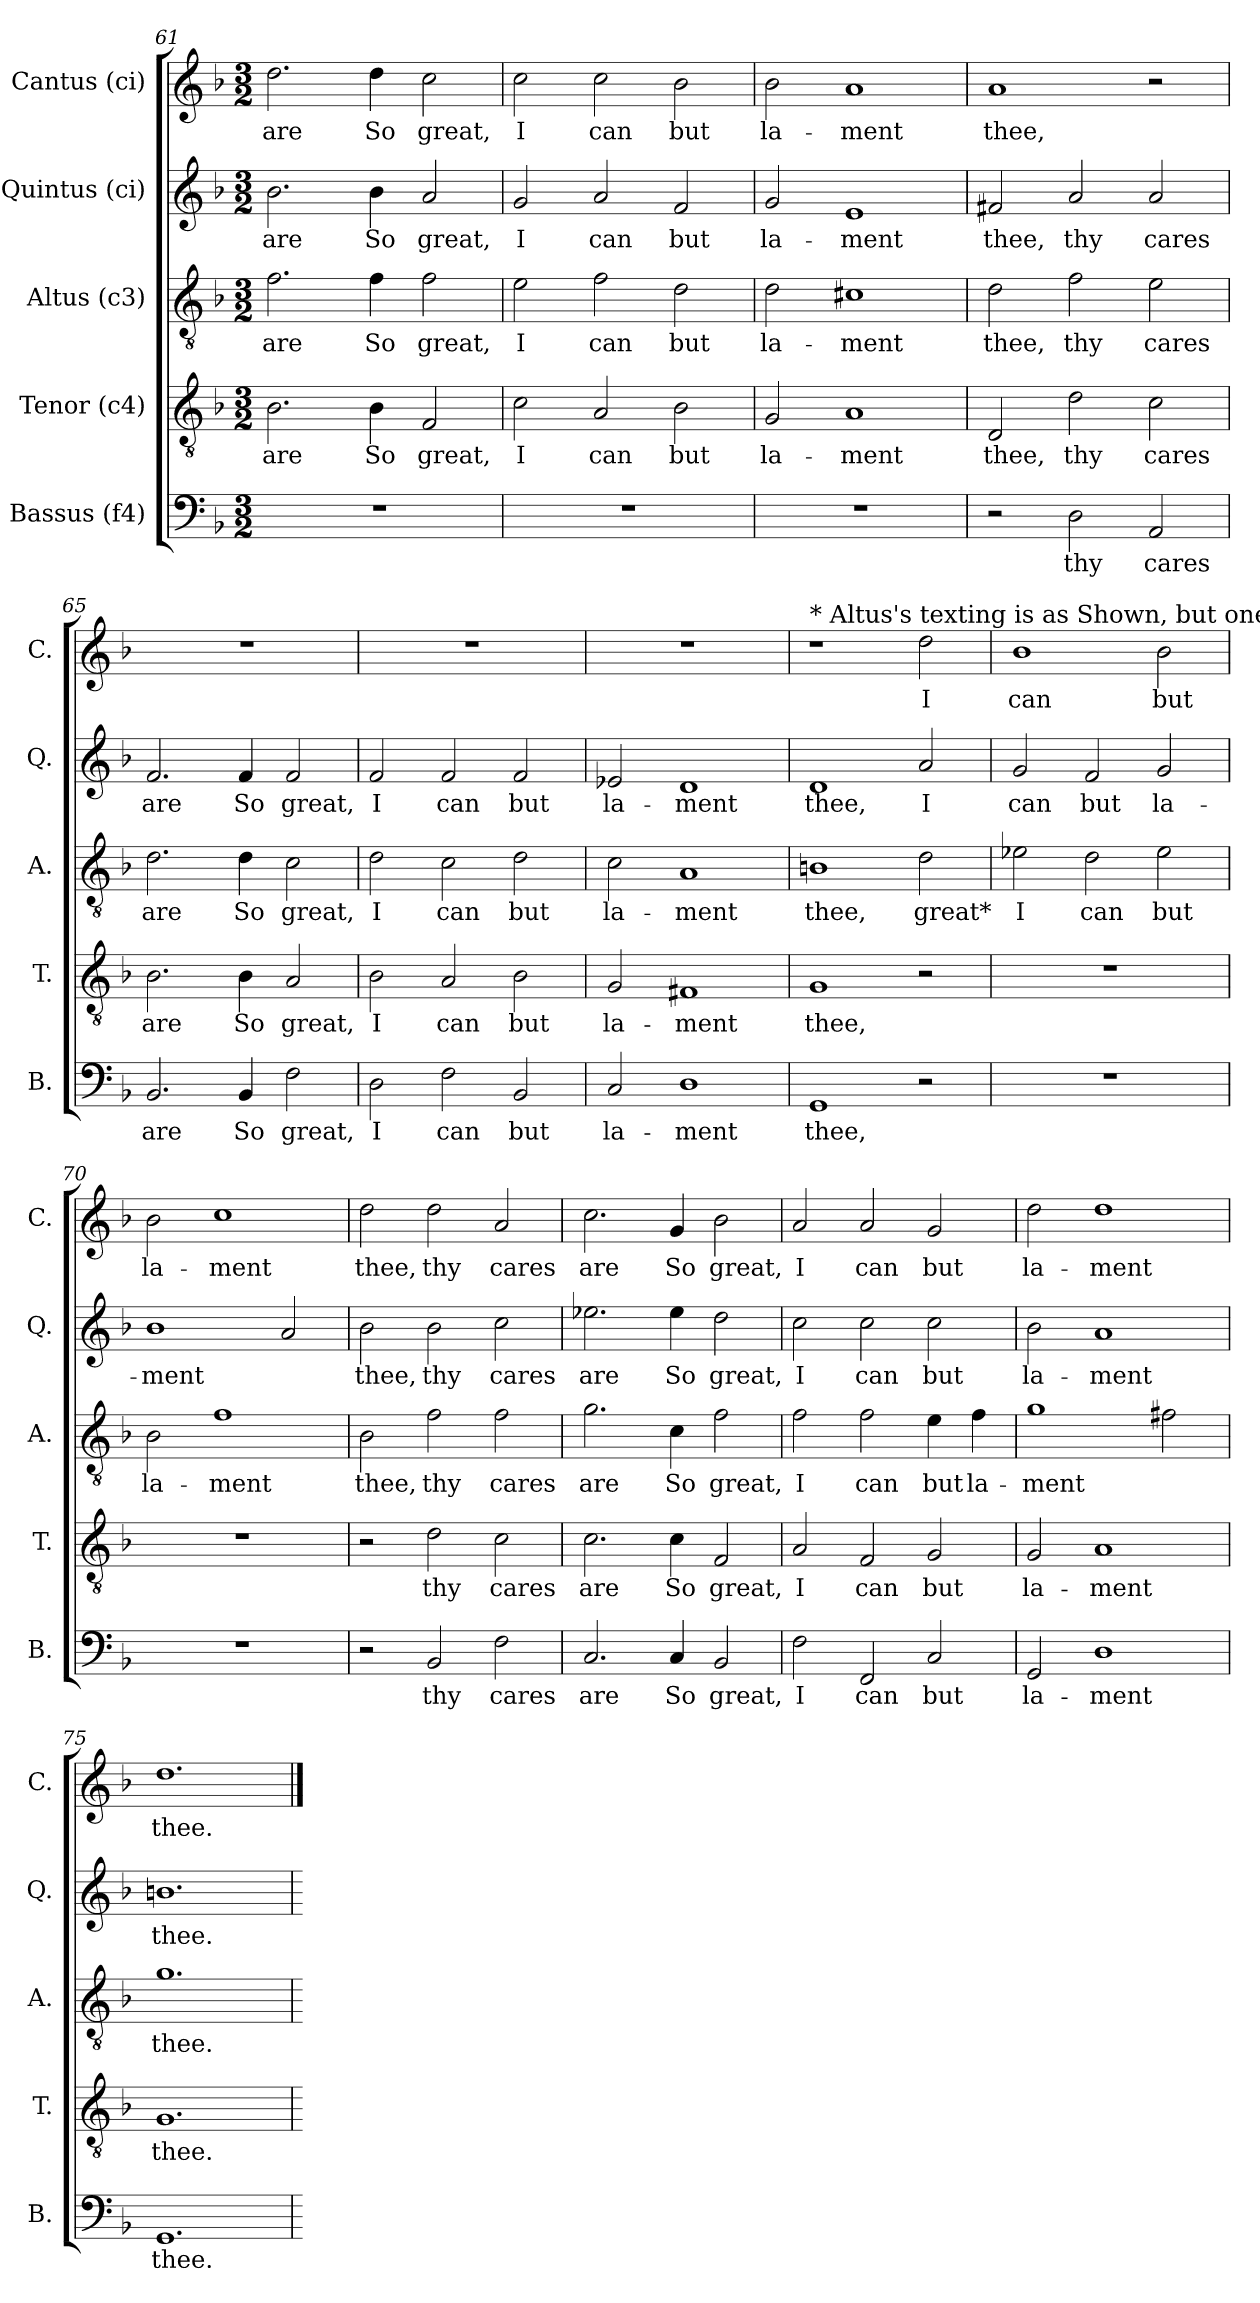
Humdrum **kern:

**kern	**text	**kern	**text	**kern	**text	**kern	**text	**kern	**text
*part5	*part5	*part4	*part4	*part3	*part3	*part2	*part2	*part1	*part1
*staff5	*staff5	*staff4	*staff4	*staff3	*staff3	*staff2	*staff2	*staff1	*staff1
*I"Bassus (f4)	*	*I"Tenor (c4)	*	*I"Altus (c3)	*	*I"Quintus (ci)	*	*I"Cantus (ci)	*
*I'B.	*	*I'T.	*	*I'A.	*	*I'Q.	*	*I'C.	*
*clefF4	*	*clefGv2	*	*clefGv2	*	*clefG2	*	*clefG2	*
*k[b-]	*	*k[b-]	*	*k[b-]	*	*k[b-]	*	*k[b-]	*
*F:	*	*F:	*	*F:	*	*F:	*	*F:	*
*M3/2	*	*M3/2	*	*M3/2	*	*M3/2	*	*M3/2	*
=61	=61	=61	=61	=61	=61	=61	=61	=61	=61
!LO:N:vis=1	!	!	!LO:LY:b:cj	!	!LO:LY:b:cj	!	!LO:LY:b:cj	!	!LO:LY:b:cj
1.r	.	2.B-\	are	2.f\	are	2.b-\	are	2.dd\	are
!	!	!	!LO:LY:b:cj	!	!LO:LY:b:cj	!	!LO:LY:b:cj	!	!LO:LY:b:cj
.	.	4B-\	So	4f\	So	4b-\	So	4dd\	So
!	!	!	!LO:LY:b:cj	!	!LO:LY:b:cj	!	!LO:LY:b:cj	!	!LO:LY:b:cj
.	.	2F/	great,	2f\	great,	2a/	great,	2cc\	great,
!!LO:PB:g=z
=62	=62	=62	=62	=62	=62	=62	=62	=62	=62
!LO:N:vis=1	!	!	!LO:LY:b:cj	!	!LO:LY:b:cj	!	!LO:LY:b:cj	!	!LO:LY:b:cj
1.r	.	2c\	I	2e\	I	2g/	I	2cc\	I
!	!	!	!LO:LY:b:cj	!	!LO:LY:b:cj	!	!LO:LY:b:cj	!	!LO:LY:b:cj
.	.	2A/	can	2f\	can	2a/	can	2cc\	can
!	!	!	!LO:LY:b:cj	!	!LO:LY:b:cj	!	!LO:LY:b:cj	!	!LO:LY:b:cj
.	.	2B-\	but	2d\	but	2f/	but	2b-\	but
=63	=63	=63	=63	=63	=63	=63	=63	=63	=63
!LO:N:vis=1	!	!	!LO:LY:b:cj	!	!LO:LY:b:cj	!	!LO:LY:b:cj	!	!LO:LY:b:cj
1.r	.	2G/	la-	2d\	la-	2g/	la-	2b-\	la-
!	!	!	!LO:LY:b:cj	!	!LO:LY:b:cj	!	!LO:LY:b:cj	!	!LO:LY:b:cj
.	.	1A	-ment	1c#X	-ment	1e	-ment	1a	-ment
=64	=64	=64	=64	=64	=64	=64	=64	=64	=64
!	!	!	!LO:LY:b:cj	!	!LO:LY:b:cj	!	!LO:LY:b:cj	!	!LO:LY:b:cj
2r	.	2D/	thee,	2d\	thee,	2f#X/	thee,	1a	thee,
!	!LO:LY:b:cj	!	!LO:LY:b:cj	!	!LO:LY:b:cj	!	!LO:LY:b:cj	!	!
2D\	thy	2d\	thy	2f\	thy	2a/	thy	.	.
!	!LO:LY:b:cj	!	!LO:LY:b:cj	!	!LO:LY:b:cj	!	!LO:LY:b:cj	!	!
2AA/	cares	2c\	cares	2e\	cares	2a/	cares	2r	.
=65	=65	=65	=65	=65	=65	=65	=65	=65	=65
!	!LO:LY:b:cj	!	!LO:LY:b:cj	!	!LO:LY:b:cj	!	!LO:LY:b:cj	!LO:N:vis=1	!
2.BB-/	are	2.B-\	are	2.d\	are	2.f/	are	1.r	.
!	!LO:LY:b:cj	!	!LO:LY:b:cj	!	!LO:LY:b:cj	!	!LO:LY:b:cj	!	!
4BB-/	So	4B-\	So	4d\	So	4f/	So	.	.
!	!LO:LY:b:cj	!	!LO:LY:b:cj	!	!LO:LY:b:cj	!	!LO:LY:b:cj	!	!
2F\	great,	2A/	great,	2c\	great,	2f/	great,	.	.
=66	=66	=66	=66	=66	=66	=66	=66	=66	=66
!	!LO:LY:b:cj	!	!LO:LY:b:cj	!	!LO:LY:b:cj	!	!LO:LY:b:cj	!LO:N:vis=1	!
2D\	I	2B-\	I	2d\	I	2f/	I	1.r	.
!	!LO:LY:b:cj	!	!LO:LY:b:cj	!	!LO:LY:b:cj	!	!LO:LY:b:cj	!	!
2F\	can	2A/	can	2c\	can	2f/	can	.	.
!	!LO:LY:b:cj	!	!LO:LY:b:cj	!	!LO:LY:b:cj	!	!LO:LY:b:cj	!	!
2BB-/	but	2B-\	but	2d\	but	2f/	but	.	.
=67	=67	=67	=67	=67	=67	=67	=67	=67	=67
!	!LO:LY:b:cj	!	!LO:LY:b:cj	!	!LO:LY:b:cj	!	!LO:LY:b:cj	!LO:N:vis=1	!
2C/	la-	2G/	la-	2c\	la-	2e-X/	la-	1.r	.
!	!LO:LY:b:cj	!	!LO:LY:b:cj	!	!LO:LY:b:cj	!	!LO:LY:b:cj	!	!
1D	-ment	1F#X	-ment	1A	-ment	1d	-ment	.	.
!!LO:LB:g=z
=68	=68	=68	=68	=68	=68	=68	=68	=68	=68
!	!	!	!	!	!	!	!	!LO:TX:a:t=* Altus's texting is as Shown, but one might omit the word, bring the next four words forward and assign two notes to '-ment'.	!
!	!LO:LY:b:cj	!	!LO:LY:b:cj	!	!LO:LY:b:cj	!	!LO:LY:b:cj	!	!
1GG	thee,	1G	thee,	1Bn	thee,	1d	thee,	1r	.
!	!	!	!	!	!LO:LY:b:cj	!	!LO:LY:b:cj	!	!LO:LY:b:cj
2r	.	2r	.	2d\	great*	2a/	I	2dd\	I
=69	=69	=69	=69	=69	=69	=69	=69	=69	=69
!LO:N:vis=1	!	!LO:N:vis=1	!	!	!LO:LY:b:cj	!	!LO:LY:b:cj	!	!LO:LY:b:cj
1.r	.	1.r	.	2e-X\	I	2g/	can	1b-	can
!	!	!	!	!	!LO:LY:b:cj	!	!LO:LY:b:cj	!	!
.	.	.	.	2d\	can	2f/	but	.	.
!	!	!	!	!	!LO:LY:b:cj	!	!LO:LY:b:cj	!	!LO:LY:b:cj
.	.	.	.	2e-\	but	2g/	la-	2b-\	but
=70	=70	=70	=70	=70	=70	=70	=70	=70	=70
!LO:N:vis=1	!	!LO:N:vis=1	!	!	!LO:LY:b:cj	!	!LO:LY:b	!	!LO:LY:b:cj
1.r	.	1.r	.	2B-\	la-	1b-	-ment	2b-\	la-
!	!	!	!	!	!LO:LY:b:cj	!	!	!	!LO:LY:b:cj
.	.	.	.	1f	-ment	.	.	1cc	-ment
.	.	.	.	.	.	2a/	.	.	.
=71	=71	=71	=71	=71	=71	=71	=71	=71	=71
!	!	!	!	!	!LO:LY:b:cj	!	!LO:LY:b:cj	!	!LO:LY:b:cj
2r	.	2r	.	2B-\	thee,	2b-\	thee,	2dd\	thee,
!	!LO:LY:b:cj	!	!LO:LY:b:cj	!	!LO:LY:b:cj	!	!LO:LY:b:cj	!	!LO:LY:b:cj
2BB-/	thy	2d\	thy	2f\	thy	2b-\	thy	2dd\	thy
!	!LO:LY:b:cj	!	!LO:LY:b:cj	!	!LO:LY:b:cj	!	!LO:LY:b:cj	!	!LO:LY:b:cj
2F\	cares	2c\	cares	2f\	cares	2cc\	cares	2a/	cares
!!LO:LB:g=z
=72	=72	=72	=72	=72	=72	=72	=72	=72	=72
!	!LO:LY:b:cj	!	!LO:LY:b:cj	!	!LO:LY:b:cj	!	!LO:LY:b:cj	!	!LO:LY:b:cj
2.C/	are	2.c\	are	2.g\	are	2.ee-X\	are	2.cc\	are
!	!LO:LY:b:cj	!	!LO:LY:b:cj	!	!LO:LY:b:cj	!	!LO:LY:b:cj	!	!LO:LY:b:cj
4C/	So	4c\	So	4c\	So	4ee-\	So	4g/	So
!	!LO:LY:b:cj	!	!LO:LY:b:cj	!	!LO:LY:b:cj	!	!LO:LY:b:cj	!	!LO:LY:b:cj
2BB-/	great,	2F/	great,	2f\	great,	2dd\	great,	2b-\	great,
=73	=73	=73	=73	=73	=73	=73	=73	=73	=73
!	!LO:LY:b:cj	!	!LO:LY:b:cj	!	!LO:LY:b:cj	!	!LO:LY:b:cj	!	!LO:LY:b:cj
2F\	I	2A/	I	2f\	I	2cc\	I	2a/	I
!	!LO:LY:b:cj	!	!LO:LY:b:cj	!	!LO:LY:b:cj	!	!LO:LY:b:cj	!	!LO:LY:b:cj
2FF/	can	2F/	can	2f\	can	2cc\	can	2a/	can
!	!LO:LY:b:cj	!	!LO:LY:b:cj	!	!LO:LY:b:cj	!	!LO:LY:b:cj	!	!LO:LY:b:cj
2C/	but	2G/	but	4e\	but	2cc\	but	2g/	but
!	!	!	!	!	!LO:LY:b:cj	!	!	!	!
.	.	.	.	4f\	la-	.	.	.	.
=74	=74	=74	=74	=74	=74	=74	=74	=74	=74
!	!LO:LY:b:cj	!	!LO:LY:b:cj	!	!LO:LY:b	!	!LO:LY:b:cj	!	!LO:LY:b:cj
2GG/	la-	2G/	la-	1g	-ment	2b-\	la-	2dd\	la-
!	!LO:LY:b:cj	!	!LO:LY:b:cj	!	!	!	!LO:LY:b:cj	!	!LO:LY:b:cj
1D	-ment	1A	-ment	.	.	1a	-ment	1dd	-ment
.	.	.	.	2f#X\	.	.	.	.	.
=75	=75	=75	=75	=75	=75	=75	=75	=75	=75
!	!LO:LY:b:cj	!	!LO:LY:b:cj	!	!LO:LY:b:cj	!	!LO:LY:b:cj	!	!LO:LY:b:cj
1.GG	thee.	1.G	thee.	1.g	thee.	1.bn	thee.	1.dd	thee.
=	==	=	==	=	==	=	==	==	==
*-	*-	*-	*-	*-	*-	*-	*-	*-	*-
